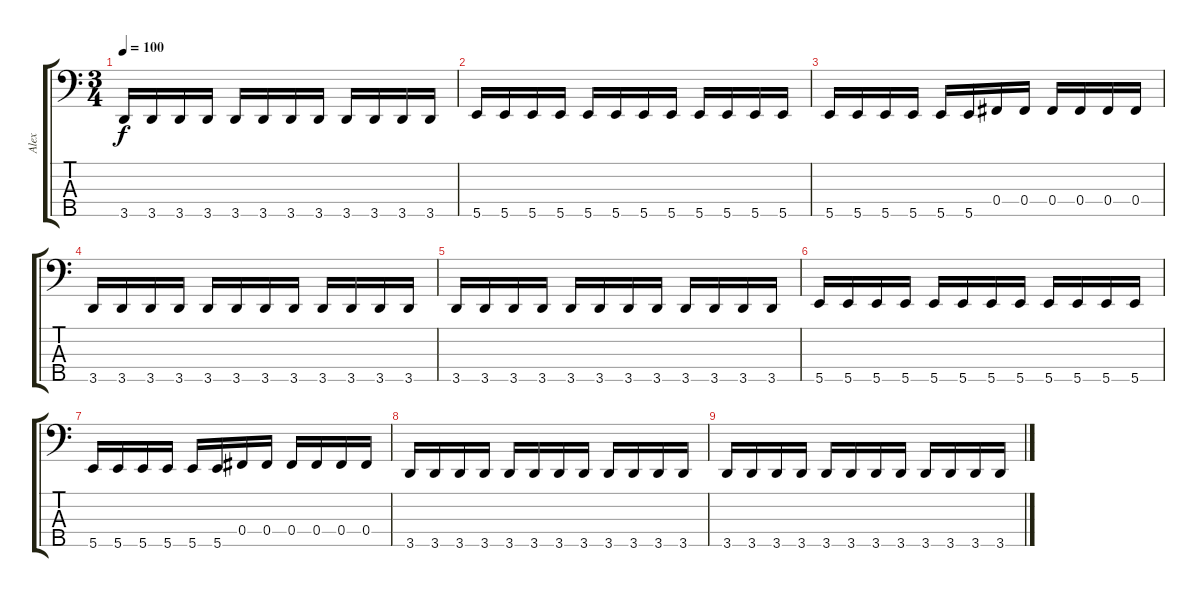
\track ("Alex" "Alex") {instrument slapbass1}
\staff {score tabs}
\tuning (Ab2 E2 B1 Gb1 B0) {hide}
\ts (3 4)
\tempo 100
\clef f4
\ks c
3.5.16{dy f} 3.5.16 3.5.16 3.5.16 3.5.16 3.5.16 3.5.16 3.5.16 3.5.16 3.5.16 3.5.16 3.5.16 |
5.5.16 5.5.16 5.5.16 5.5.16 5.5.16 5.5.16 5.5.16 5.5.16 5.5.16 5.5.16 5.5.16 5.5.16 |
5.5.16 5.5.16 5.5.16 5.5.16 5.5.16 5.5.16 0.4.16 0.4.16 0.4.16 0.4.16 0.4.16 0.4.16 |
3.5.16 3.5.16 3.5.16 3.5.16 3.5.16 3.5.16 3.5.16 3.5.16 3.5.16 3.5.16 3.5.16 3.5.16 |
3.5.16 3.5.16 3.5.16 3.5.16 3.5.16 3.5.16 3.5.16 3.5.16 3.5.16 3.5.16 3.5.16 3.5.16 |
5.5.16 5.5.16 5.5.16 5.5.16 5.5.16 5.5.16 5.5.16 5.5.16 5.5.16 5.5.16 5.5.16 5.5.16 |
5.5.16 5.5.16 5.5.16 5.5.16 5.5.16 5.5.16 0.4.16 0.4.16 0.4.16 0.4.16 0.4.16 0.4.16 |
3.5.16 3.5.16 3.5.16 3.5.16 3.5.16 3.5.16 3.5.16 3.5.16 3.5.16 3.5.16 3.5.16 3.5.16 |
3.5.16 3.5.16 3.5.16 3.5.16 3.5.16 3.5.16 3.5.16 3.5.16 3.5.16 3.5.16 3.5.16 3.5.16
